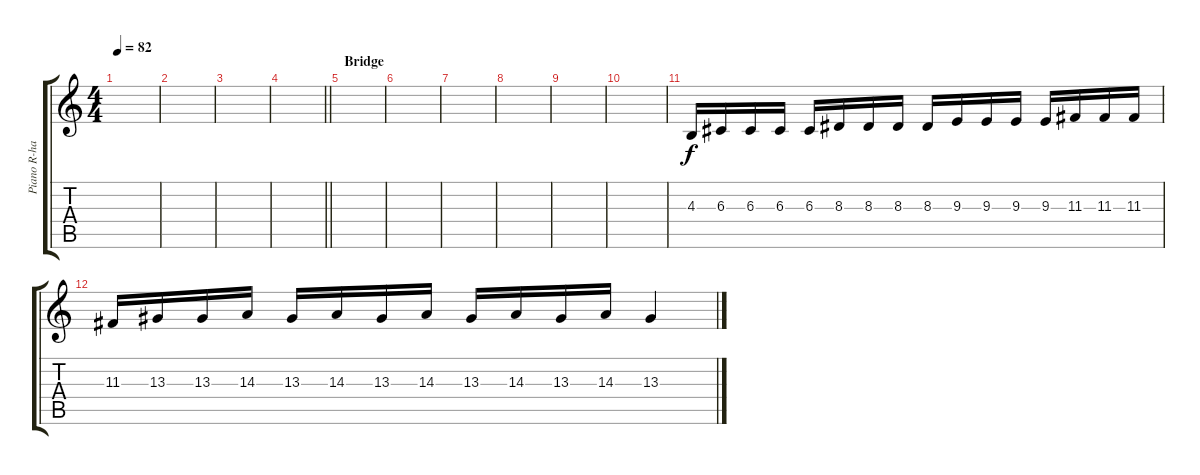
\track ("Piano R-hand" "Piano R-ha") {instrument lead1square}
\staff {score tabs}
\tuning (E4 B3 G3 D3 A2 E2) {hide}
\ts (4 4)
\tempo 82
\clef g2
\ks c
|
|
|
\barLineRight lightlight
|
\section ("" "Bridge")
|
|
|
|
|
|
4.3.16{dy f} 6.3.16 6.3.16 6.3.16 6.3.16 8.3.16 8.3.16 8.3.16 8.3.16 9.3.16 9.3.16 9.3.16 9.3.16 11.3.16 11.3.16 11.3.16 |
11.3.16 13.3.16 13.3.16 14.3.16 13.3.16 14.3.16 13.3.16 14.3.16 13.3.16 14.3.16 13.3.16 14.3.16 13.3.4
